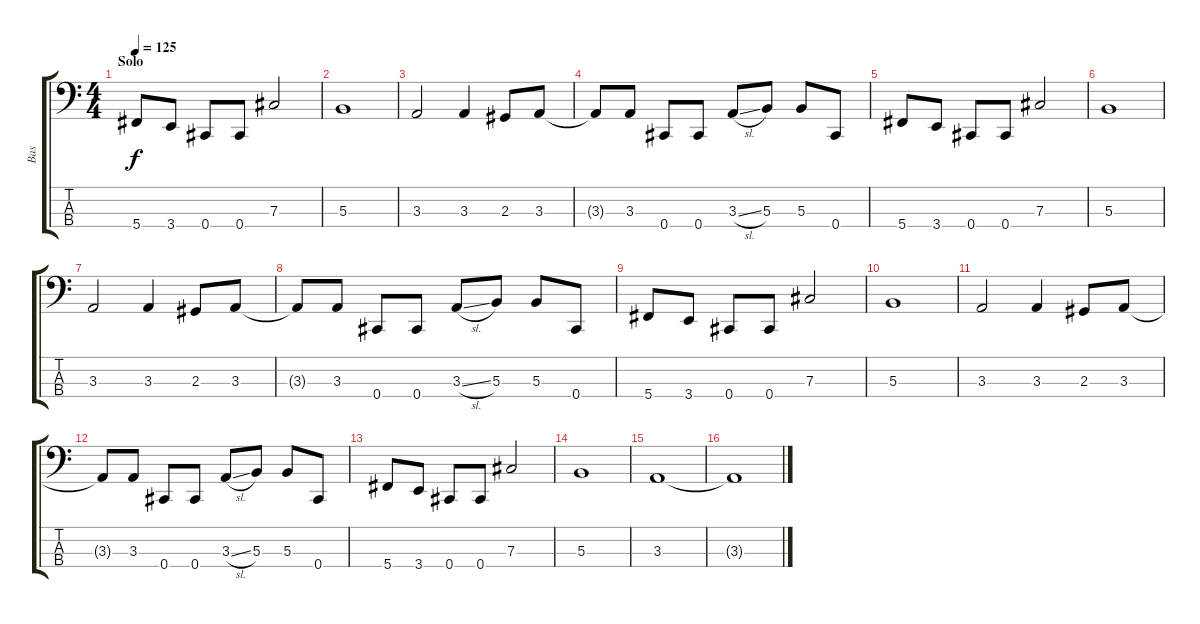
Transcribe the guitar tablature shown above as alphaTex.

\track ("Bas" "Bas") {instrument electricbassfinger}
\staff {score tabs}
\tuning (E2 B1 Gb1 Db1) {hide}
\ts (4 4)
\section ("" "Solo")
\tempo 125
\clef f4
\ks c
5.4.8{dy f} 3.4.8 0.4.8 0.4.8 7.3.2 |
5.3.1 |
3.3.2 3.3.4 2.3.8 3.3.8 |
3.3{t}.8 3.3.8 0.4.8 0.4.8 3.3{sl}.8 5.3.8 5.3.8 0.4.8 |
5.4.8 3.4.8 0.4.8 0.4.8 7.3.2 |
5.3.1 |
3.3.2 3.3.4 2.3.8 3.3.8 |
3.3{t}.8 3.3.8 0.4.8 0.4.8 3.3{sl}.8 5.3.8 5.3.8 0.4.8 |
5.4.8 3.4.8 0.4.8 0.4.8 7.3.2 |
5.3.1 |
3.3.2 3.3.4 2.3.8 3.3.8 |
3.3{t}.8 3.3.8 0.4.8 0.4.8 3.3{sl}.8 5.3.8 5.3.8 0.4.8 |
5.4.8 3.4.8 0.4.8 0.4.8 7.3.2 |
5.3.1 |
3.3.1 |
3.3{t}.1
